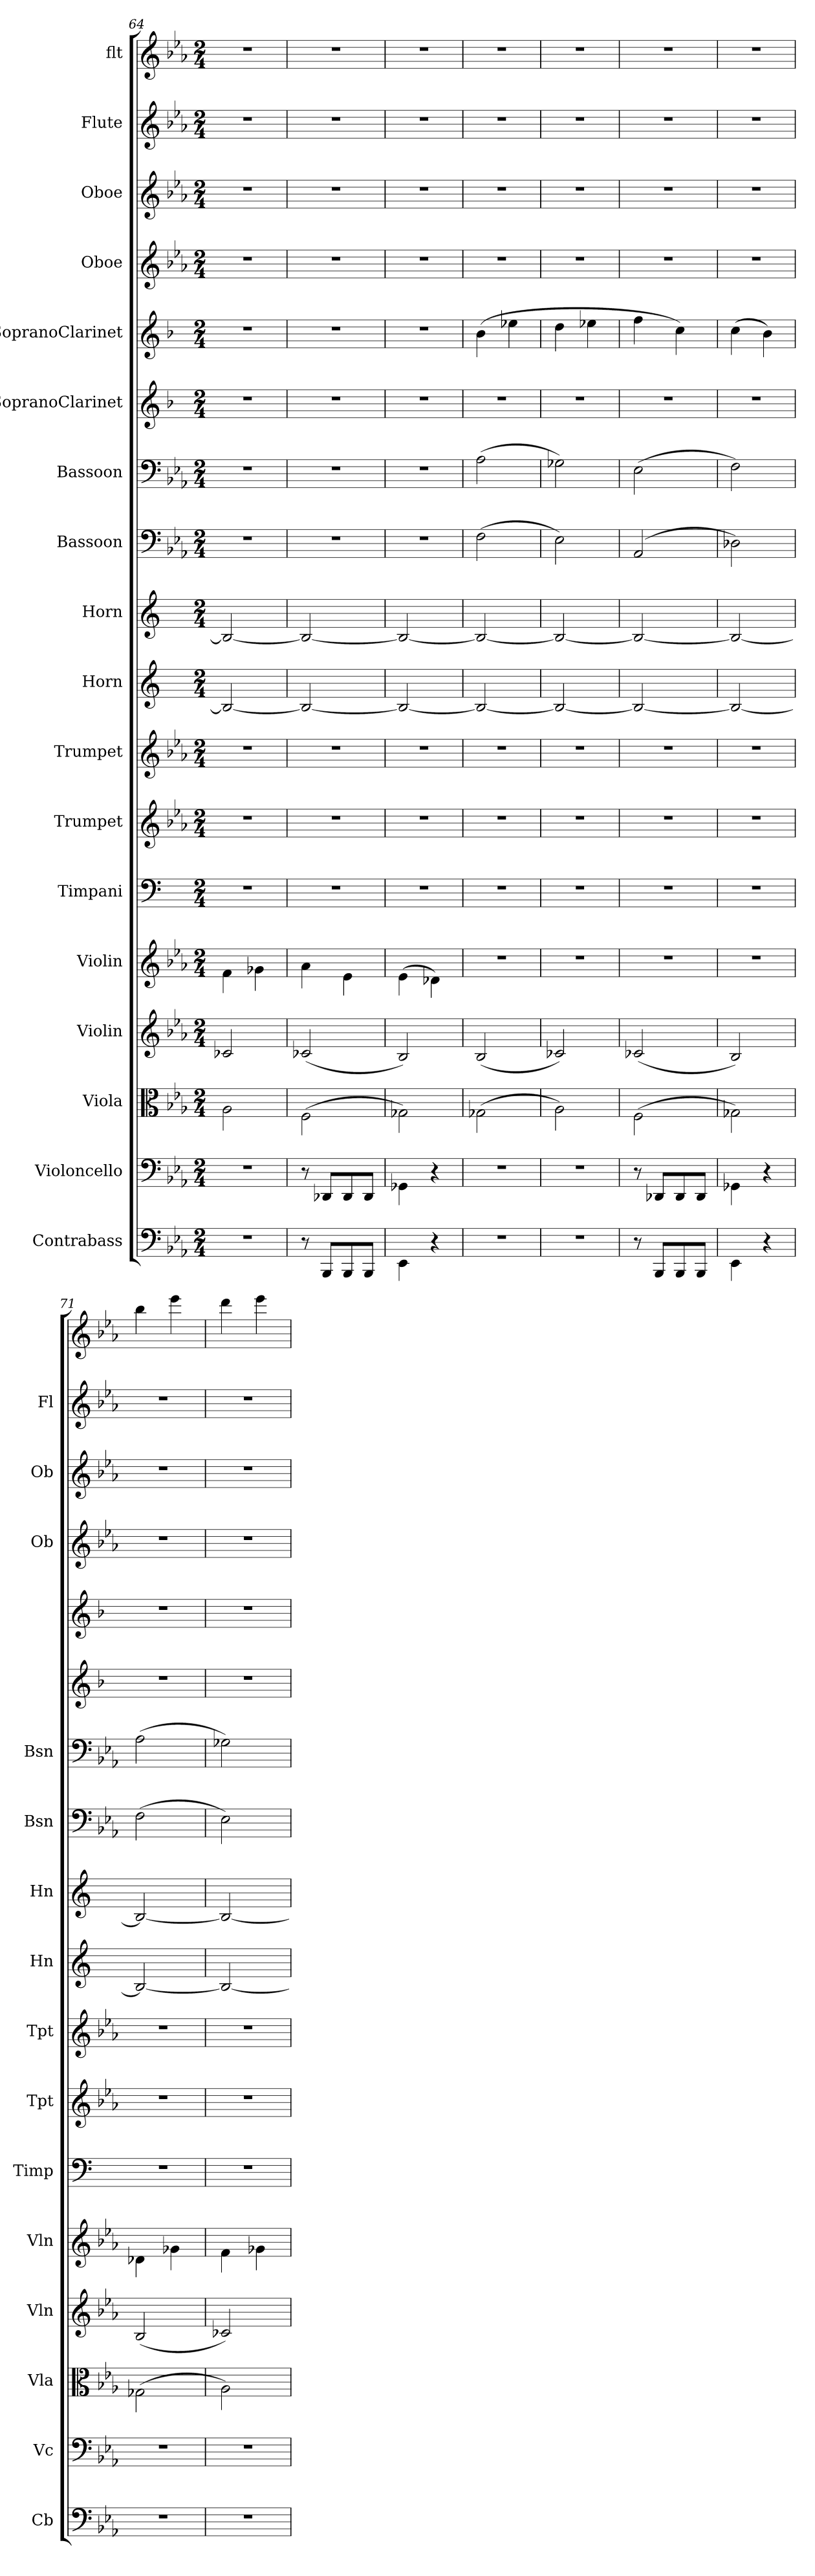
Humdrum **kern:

**kern	**kern	**kern	**kern	**kern	**kern	**kern	**kern	**kern	**kern	**kern	**kern	**kern	**kern	**kern	**kern	**kern	**kern
*part18	*part17	*part16	*part15	*part14	*part13	*part12	*part11	*part10	*part9	*part8	*part7	*part6	*part5	*part4	*part3	*part2	*part1
*staff18	*staff17	*staff16	*staff15	*staff14	*staff13	*staff12	*staff11	*staff10	*staff9	*staff8	*staff7	*staff6	*staff5	*staff4	*staff3	*staff2	*staff1
*I"Contrabass	*I"Violoncello	*I"Viola	*I"Violin	*I"Violin	*I"Timpani	*I"Trumpet	*I"Trumpet	*I"Horn	*I"Horn	*I"Bassoon	*I"Bassoon	*I"SopranoClarinet	*I"SopranoClarinet	*I"Oboe	*I"Oboe	*I"Flute	*I"flt
*I'Cb	*I'Vc	*I'Vla	*I'Vln	*I'Vln	*I'Timp	*I'Tpt	*I'Tpt	*I'Hn	*I'Hn	*I'Bsn	*I'Bsn	*	*	*I'Ob	*I'Ob	*I'Fl	*
*clefF4	*clefF4	*clefC3	*clefG2	*clefG2	*clefF4	*clefG2	*clefG2	*clefG2	*clefG2	*clefF4	*clefF4	*clefG2	*clefG2	*clefG2	*clefG2	*clefG2	*clefG2
*k[b-e-a-]	*k[b-e-a-]	*k[b-e-a-]	*k[b-e-a-]	*k[b-e-a-]	*k[]	*k[b-e-a-]	*k[b-e-a-]	*k[]	*k[]	*k[b-e-a-]	*k[b-e-a-]	*k[b-]	*k[b-]	*k[b-e-a-]	*k[b-e-a-]	*k[b-e-a-]	*k[b-e-a-]
*c:	*c:	*c:	*c:	*c:	*	*c:	*c:	*	*	*c:	*c:	*	*	*c:	*c:	*c:	*c:
*M2/4	*M2/4	*M2/4	*M2/4	*M2/4	*M2/4	*M2/4	*M2/4	*M2/4	*M2/4	*M2/4	*M2/4	*M2/4	*M2/4	*M2/4	*M2/4	*M2/4	*M2/4
=64	=64	=64	=64	=64	=64	=64	=64	=64	=64	=64	=64	=64	=64	=64	=64	=64	=64
2r	2r	2A-\	2c-X/	4f\	2r	2r	2r	2B-/_	2B-/_	2r	2r	2r	2r	2r	2r	2r	2r
.	.	.	.	4g-X\	.	.	.	.	.	.	.	.	.	.	.	.	.
=65	=65	=65	=65	=65	=65	=65	=65	=65	=65	=65	=65	=65	=65	=65	=65	=65	=65
8r	8r	(2F\	(2c-X/	4a-\	2r	2r	2r	2B-/_	2B-/_	2r	2r	2r	2r	2r	2r	2r	2r
8BBB-/L	8DD-X/L	.	.	.	.	.	.	.	.	.	.	.	.	.	.	.	.
8BBB-/	8DD-/	.	.	4e-\	.	.	.	.	.	.	.	.	.	.	.	.	.
8BBB-/J	8DD-/J	.	.	.	.	.	.	.	.	.	.	.	.	.	.	.	.
=66	=66	=66	=66	=66	=66	=66	=66	=66	=66	=66	=66	=66	=66	=66	=66	=66	=66
4EE-\	4GG-X\	2G-X\)	2B-/)	(4e-\	2r	2r	2r	2B-/_	2B-/_	2r	2r	2r	2r	2r	2r	2r	2r
4r	4r	.	.	4d-X\)	.	.	.	.	.	.	.	.	.	.	.	.	.
=67	=67	=67	=67	=67	=67	=67	=67	=67	=67	=67	=67	=67	=67	=67	=67	=67	=67
2r	2r	(2G-X\	(2B-/	2r	2r	2r	2r	2B-/_	2B-/_	(2F\	(2A-\	2r	(4b-\	2r	2r	2r	2r
.	.	.	.	.	.	.	.	.	.	.	.	.	4ee-X\	.	.	.	.
=68	=68	=68	=68	=68	=68	=68	=68	=68	=68	=68	=68	=68	=68	=68	=68	=68	=68
2r	2r	2A-\)	2c-X/)	2r	2r	2r	2r	2B-/_	2B-/_	2E-\)	2G-X\)	2r	4dd\	2r	2r	2r	2r
.	.	.	.	.	.	.	.	.	.	.	.	.	4ee-X\	.	.	.	.
=69	=69	=69	=69	=69	=69	=69	=69	=69	=69	=69	=69	=69	=69	=69	=69	=69	=69
8r	8r	(2F\	(2c-X/	2r	2r	2r	2r	2B-/_	2B-/_	(2AA-/	(2E-\	2r	4ff\	2r	2r	2r	2r
8BBB-/L	8DD-X/L	.	.	.	.	.	.	.	.	.	.	.	.	.	.	.	.
8BBB-/	8DD-/	.	.	.	.	.	.	.	.	.	.	.	4cc\)	.	.	.	.
8BBB-/J	8DD-/J	.	.	.	.	.	.	.	.	.	.	.	.	.	.	.	.
=70	=70	=70	=70	=70	=70	=70	=70	=70	=70	=70	=70	=70	=70	=70	=70	=70	=70
4EE-\	4GG-X\	2G-X\)	2B-/)	2r	2r	2r	2r	2B-/_	2B-/_	2D-X\)	2F\)	2r	(4cc\	2r	2r	2r	2r
4r	4r	.	.	.	.	.	.	.	.	.	.	.	4b-\)	.	.	.	.
=71	=71	=71	=71	=71	=71	=71	=71	=71	=71	=71	=71	=71	=71	=71	=71	=71	=71
2r	2r	(2G-X\	(2B-/	4d-X\	2r	2r	2r	2B-/_	2B-/_	(2F\	(2A-\	2r	2r	2r	2r	2r	4bb-\
.	.	.	.	4g-X\	.	.	.	.	.	.	.	.	.	.	.	.	4eee-\
=72	=72	=72	=72	=72	=72	=72	=72	=72	=72	=72	=72	=72	=72	=72	=72	=72	=72
2r	2r	2A-\)	2c-X/)	4f\	2r	2r	2r	2B-/_	2B-/_	2E-\)	2G-X\)	2r	2r	2r	2r	2r	4ddd\
.	.	.	.	4g-X\	.	.	.	.	.	.	.	.	.	.	.	.	4eee-\
=	=	=	=	=	=	=	=	=	=	=	=	=	=	=	=	=	=
*-	*-	*-	*-	*-	*-	*-	*-	*-	*-	*-	*-	*-	*-	*-	*-	*-	*-
